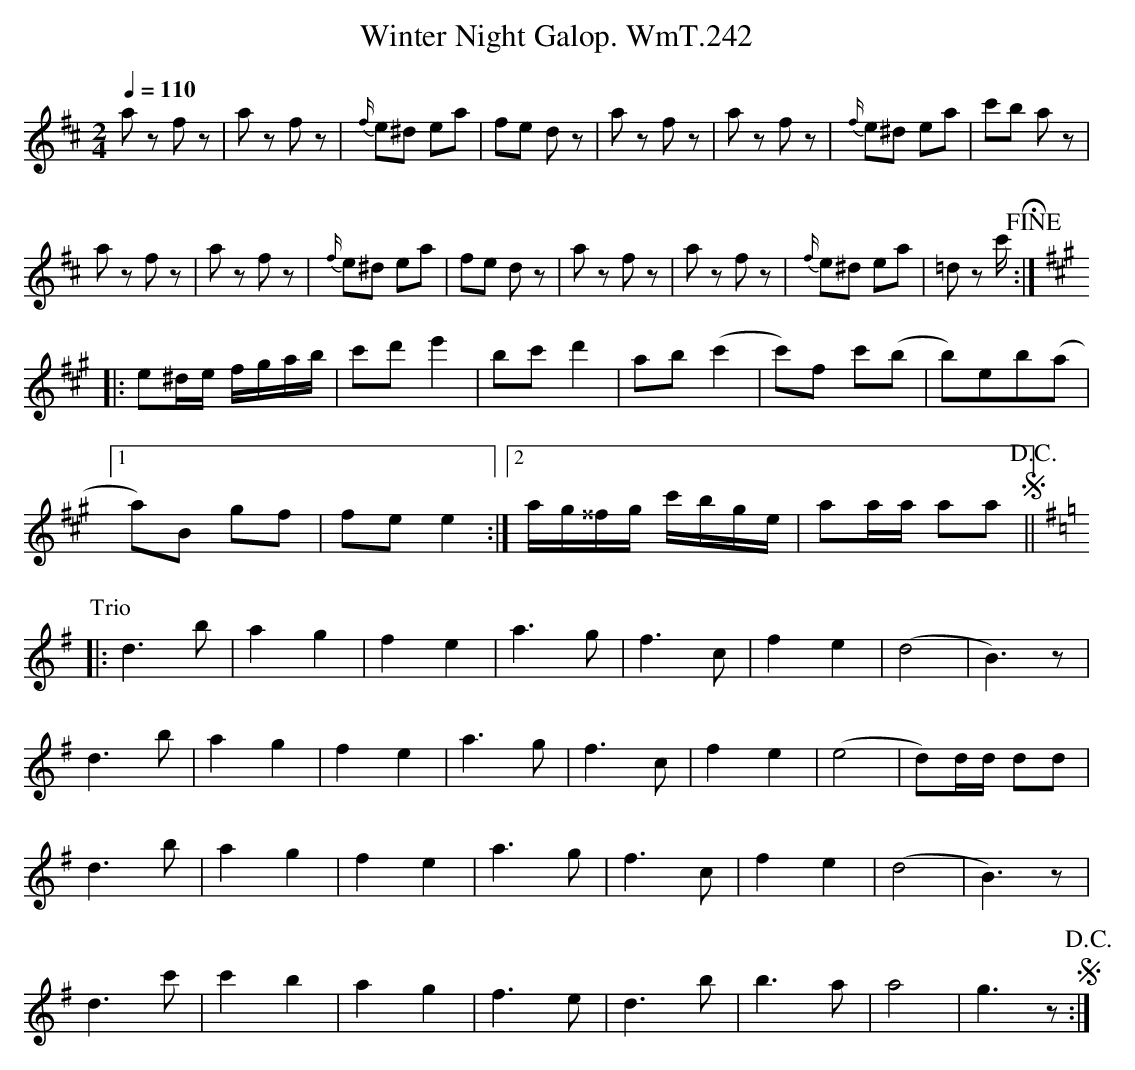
X:1
T:Winter Night Galop. WmT.242
M:2/4
L:1/8
Q:1/4=110
K:D
az fz|az fz|{f/}e^d ea|fe dz|\\
az fz|az fz|{f/}e^d ea|c'b az|
az fz|az fz|{f/}e^d ea|fe dz|\\
az fz|az fz|{f/}e^d ea|=dz c'/ !fine! H:|
K:A
|:e^d/e/ f/g/a/b/|c'd' e'2|bc' d'2|ab (c'2|\\
c')f c'(b|b)eb(a|
[1a)B gf|fe e2:|2a/g/^^f/g/ c'/b/g/e/|aa/a/ aa S!D.C.!||
K:G
P:Trio
|:d3b|a2g2|f2e2|a3g|f3c|f2e2|(d4|B3)z|
d3b|a2g2|f2e2|a3g|f3c|f2e2|(e4|d)d/d/ dd|
d3b|a2g2|f2e2|a3g|f3c|f2e2|(d4|B3)z|
d3c'|c'2b2|a2g2|f3e|d3b|b3a|a4|g3z S !D.C.!:|
